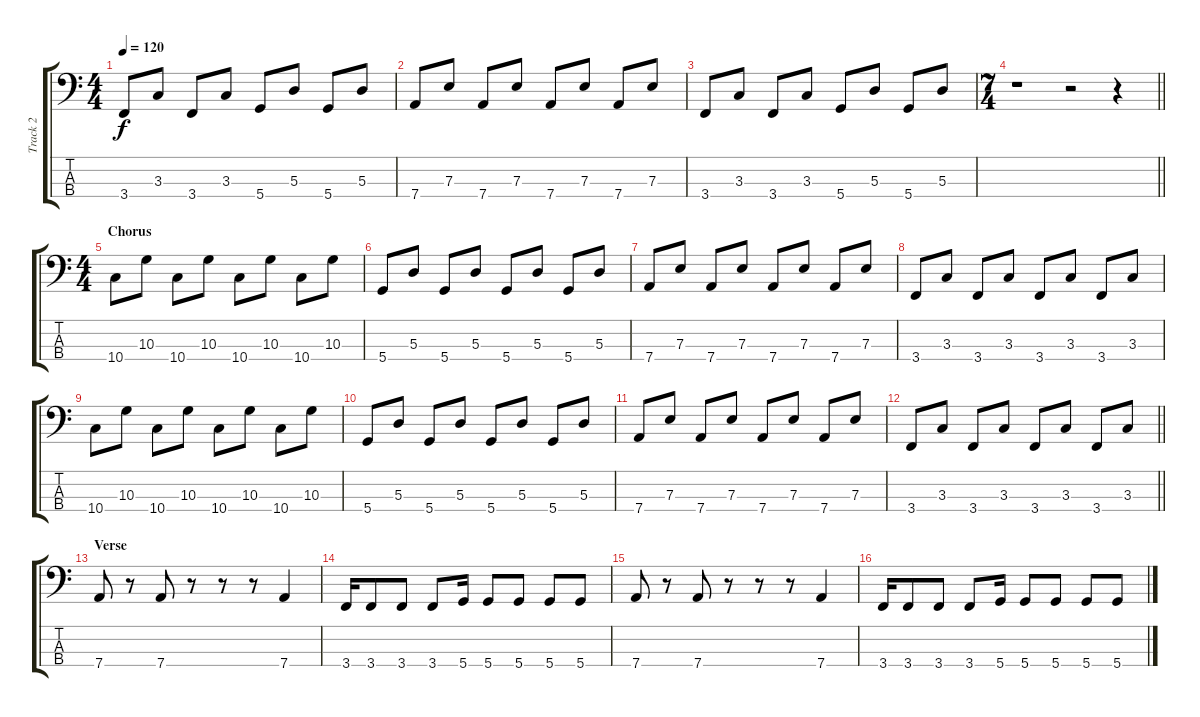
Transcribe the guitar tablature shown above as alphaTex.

\track ("Track 2" "Track 2") {instrument electricbassfinger}
\staff {score tabs}
\tuning (G2 D2 A1 D1) {hide}
\ts (4 4)
\tempo 120
\clef f4
\ks c
3.4.8{dy f} 3.3.8 3.4.8 3.3.8 5.4.8 5.3.8 5.4.8 5.3.8 |
7.4.8 7.3.8 7.4.8 7.3.8 7.4.8 7.3.8 7.4.8 7.3.8 |
3.4.8 3.3.8 3.4.8 3.3.8 5.4.8 5.3.8 5.4.8 5.3.8 |
\ts (7 4)
\barLineRight lightlight
r.1 r.2 r.4 |
\ts (4 4)
\section ("" "Chorus")
10.4.8 10.3.8 10.4.8 10.3.8 10.4.8 10.3.8 10.4.8 10.3.8 |
5.4.8 5.3.8 5.4.8 5.3.8 5.4.8 5.3.8 5.4.8 5.3.8 |
7.4.8 7.3.8 7.4.8 7.3.8 7.4.8 7.3.8 7.4.8 7.3.8 |
3.4.8 3.3.8 3.4.8 3.3.8 3.4.8 3.3.8 3.4.8 3.3.8 |
10.4.8 10.3.8 10.4.8 10.3.8 10.4.8 10.3.8 10.4.8 10.3.8 |
5.4.8 5.3.8 5.4.8 5.3.8 5.4.8 5.3.8 5.4.8 5.3.8 |
7.4.8 7.3.8 7.4.8 7.3.8 7.4.8 7.3.8 7.4.8 7.3.8 |
\barLineRight lightlight
3.4.8 3.3.8 3.4.8 3.3.8 3.4.8 3.3.8 3.4.8 3.3.8 |
\section ("" "Verse")
7.4.8 r.8 7.4.8 r.8 r.8 r.8 7.4.4 |
3.4.16 3.4.8 3.4.8 3.4.8 5.4.16 5.4.8 5.4.8 5.4.8 5.4.8 |
7.4.8 r.8 7.4.8 r.8 r.8 r.8 7.4.4 |
3.4.16 3.4.8 3.4.8 3.4.8 5.4.16 5.4.8 5.4.8 5.4.8 5.4.8
